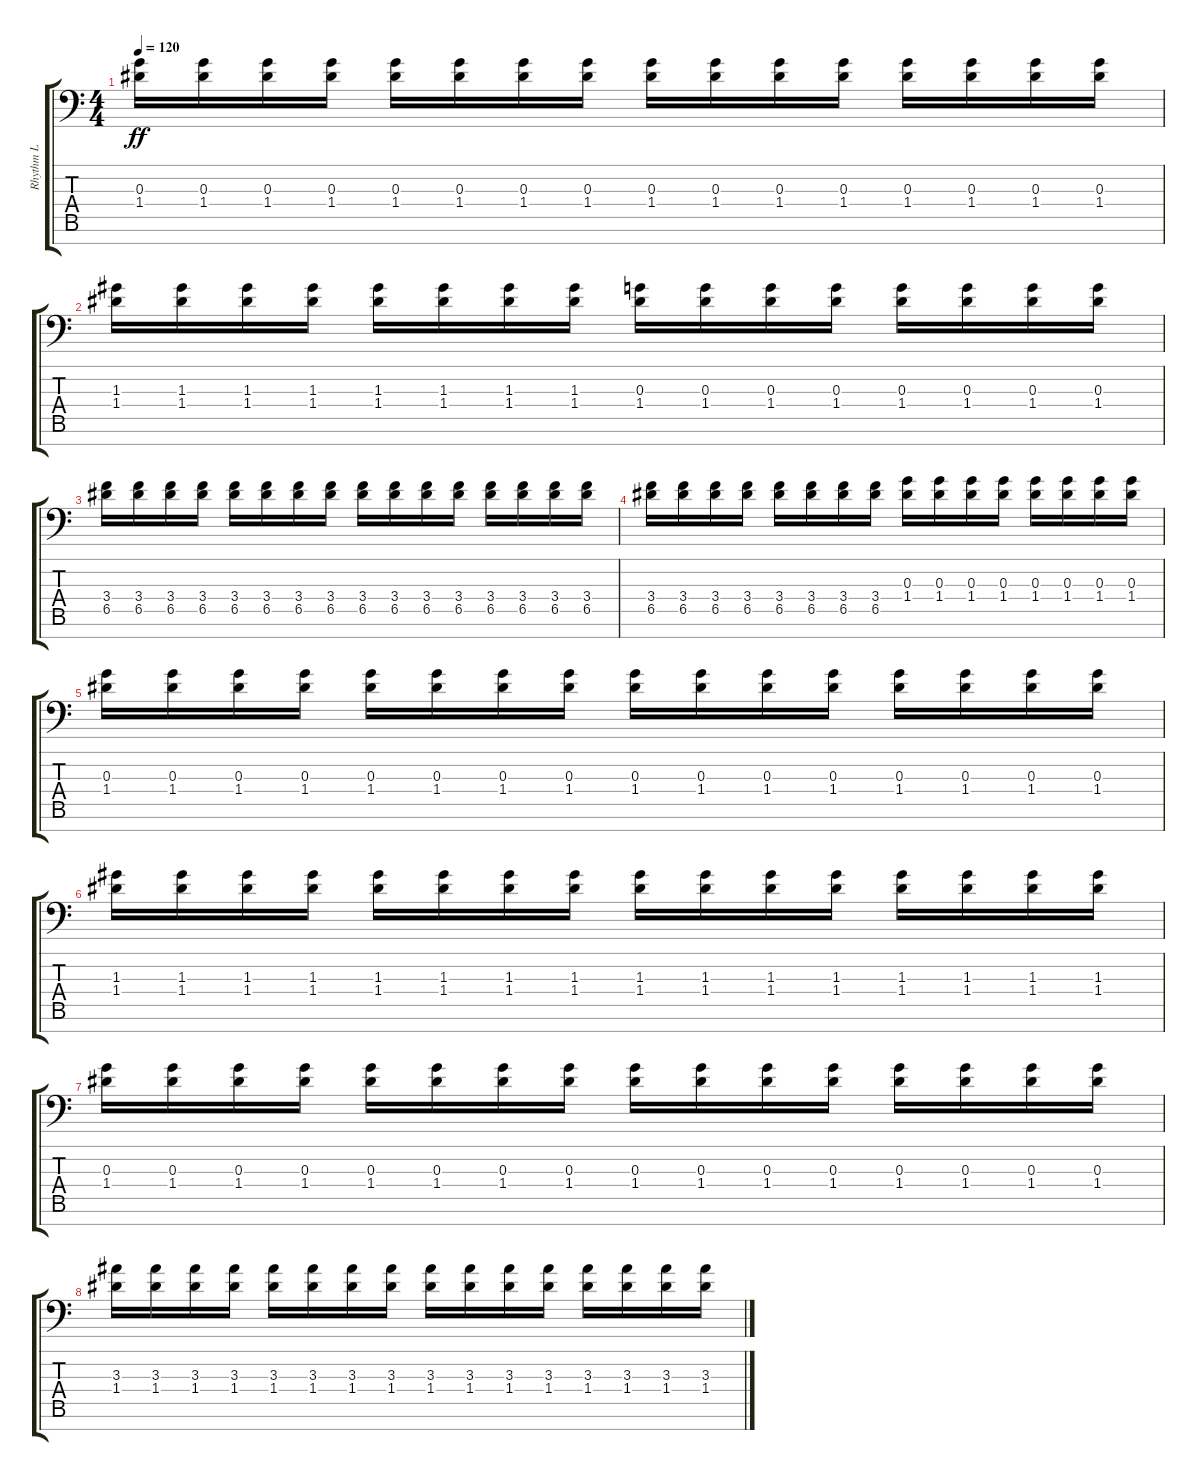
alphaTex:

\track ("Rhythm L" "Rhythm L") {instrument distortionguitar}
\staff {score tabs}
\tuning (E4 B3 G3 D3 A2 E2 A1) {hide}
\ts (4 4)
\tempo 120
\clef f4
\ks c
(0.3 1.4).16{dy ff} (0.3 1.4).16 (0.3 1.4).16 (0.3 1.4).16 (0.3 1.4).16 (0.3 1.4).16 (0.3 1.4).16 (0.3 1.4).16 (0.3 1.4).16 (0.3 1.4).16 (0.3 1.4).16 (0.3 1.4).16 (0.3 1.4).16 (0.3 1.4).16 (0.3 1.4).16 (0.3 1.4).16 |
(1.3 1.4).16 (1.3 1.4).16 (1.3 1.4).16 (1.3 1.4).16 (1.3 1.4).16 (1.3 1.4).16 (1.3 1.4).16 (1.3 1.4).16 (0.3 1.4).16 (0.3 1.4).16 (0.3 1.4).16 (0.3 1.4).16 (0.3 1.4).16 (0.3 1.4).16 (0.3 1.4).16 (0.3 1.4).16 |
(3.4 6.5).16 (3.4 6.5).16 (3.4 6.5).16 (3.4 6.5).16 (3.4 6.5).16 (3.4 6.5).16 (3.4 6.5).16 (3.4 6.5).16 (3.4 6.5).16 (3.4 6.5).16 (3.4 6.5).16 (3.4 6.5).16 (3.4 6.5).16 (3.4 6.5).16 (3.4 6.5).16 (3.4 6.5).16 |
(3.4 6.5).16 (3.4 6.5).16 (3.4 6.5).16 (3.4 6.5).16 (3.4 6.5).16 (3.4 6.5).16 (3.4 6.5).16 (3.4 6.5).16 (0.3 1.4).16 (0.3 1.4).16 (0.3 1.4).16 (0.3 1.4).16 (0.3 1.4).16 (0.3 1.4).16 (0.3 1.4).16 (0.3 1.4).16 |
(0.3 1.4).16 (0.3 1.4).16 (0.3 1.4).16 (0.3 1.4).16 (0.3 1.4).16 (0.3 1.4).16 (0.3 1.4).16 (0.3 1.4).16 (0.3 1.4).16 (0.3 1.4).16 (0.3 1.4).16 (0.3 1.4).16 (0.3 1.4).16 (0.3 1.4).16 (0.3 1.4).16 (0.3 1.4).16 |
(1.3 1.4).16 (1.3 1.4).16 (1.3 1.4).16 (1.3 1.4).16 (1.3 1.4).16 (1.3 1.4).16 (1.3 1.4).16 (1.3 1.4).16 (1.3 1.4).16 (1.3 1.4).16 (1.3 1.4).16 (1.3 1.4).16 (1.3 1.4).16 (1.3 1.4).16 (1.3 1.4).16 (1.3 1.4).16 |
(0.3 1.4).16 (0.3 1.4).16 (0.3 1.4).16 (0.3 1.4).16 (0.3 1.4).16 (0.3 1.4).16 (0.3 1.4).16 (0.3 1.4).16 (0.3 1.4).16 (0.3 1.4).16 (0.3 1.4).16 (0.3 1.4).16 (0.3 1.4).16 (0.3 1.4).16 (0.3 1.4).16 (0.3 1.4).16 |
(3.3 1.4).16 (3.3 1.4).16 (3.3 1.4).16 (3.3 1.4).16 (3.3 1.4).16 (3.3 1.4).16 (3.3 1.4).16 (3.3 1.4).16 (3.3 1.4).16 (3.3 1.4).16 (3.3 1.4).16 (3.3 1.4).16 (3.3 1.4).16 (3.3 1.4).16 (3.3 1.4).16 (3.3 1.4).16
